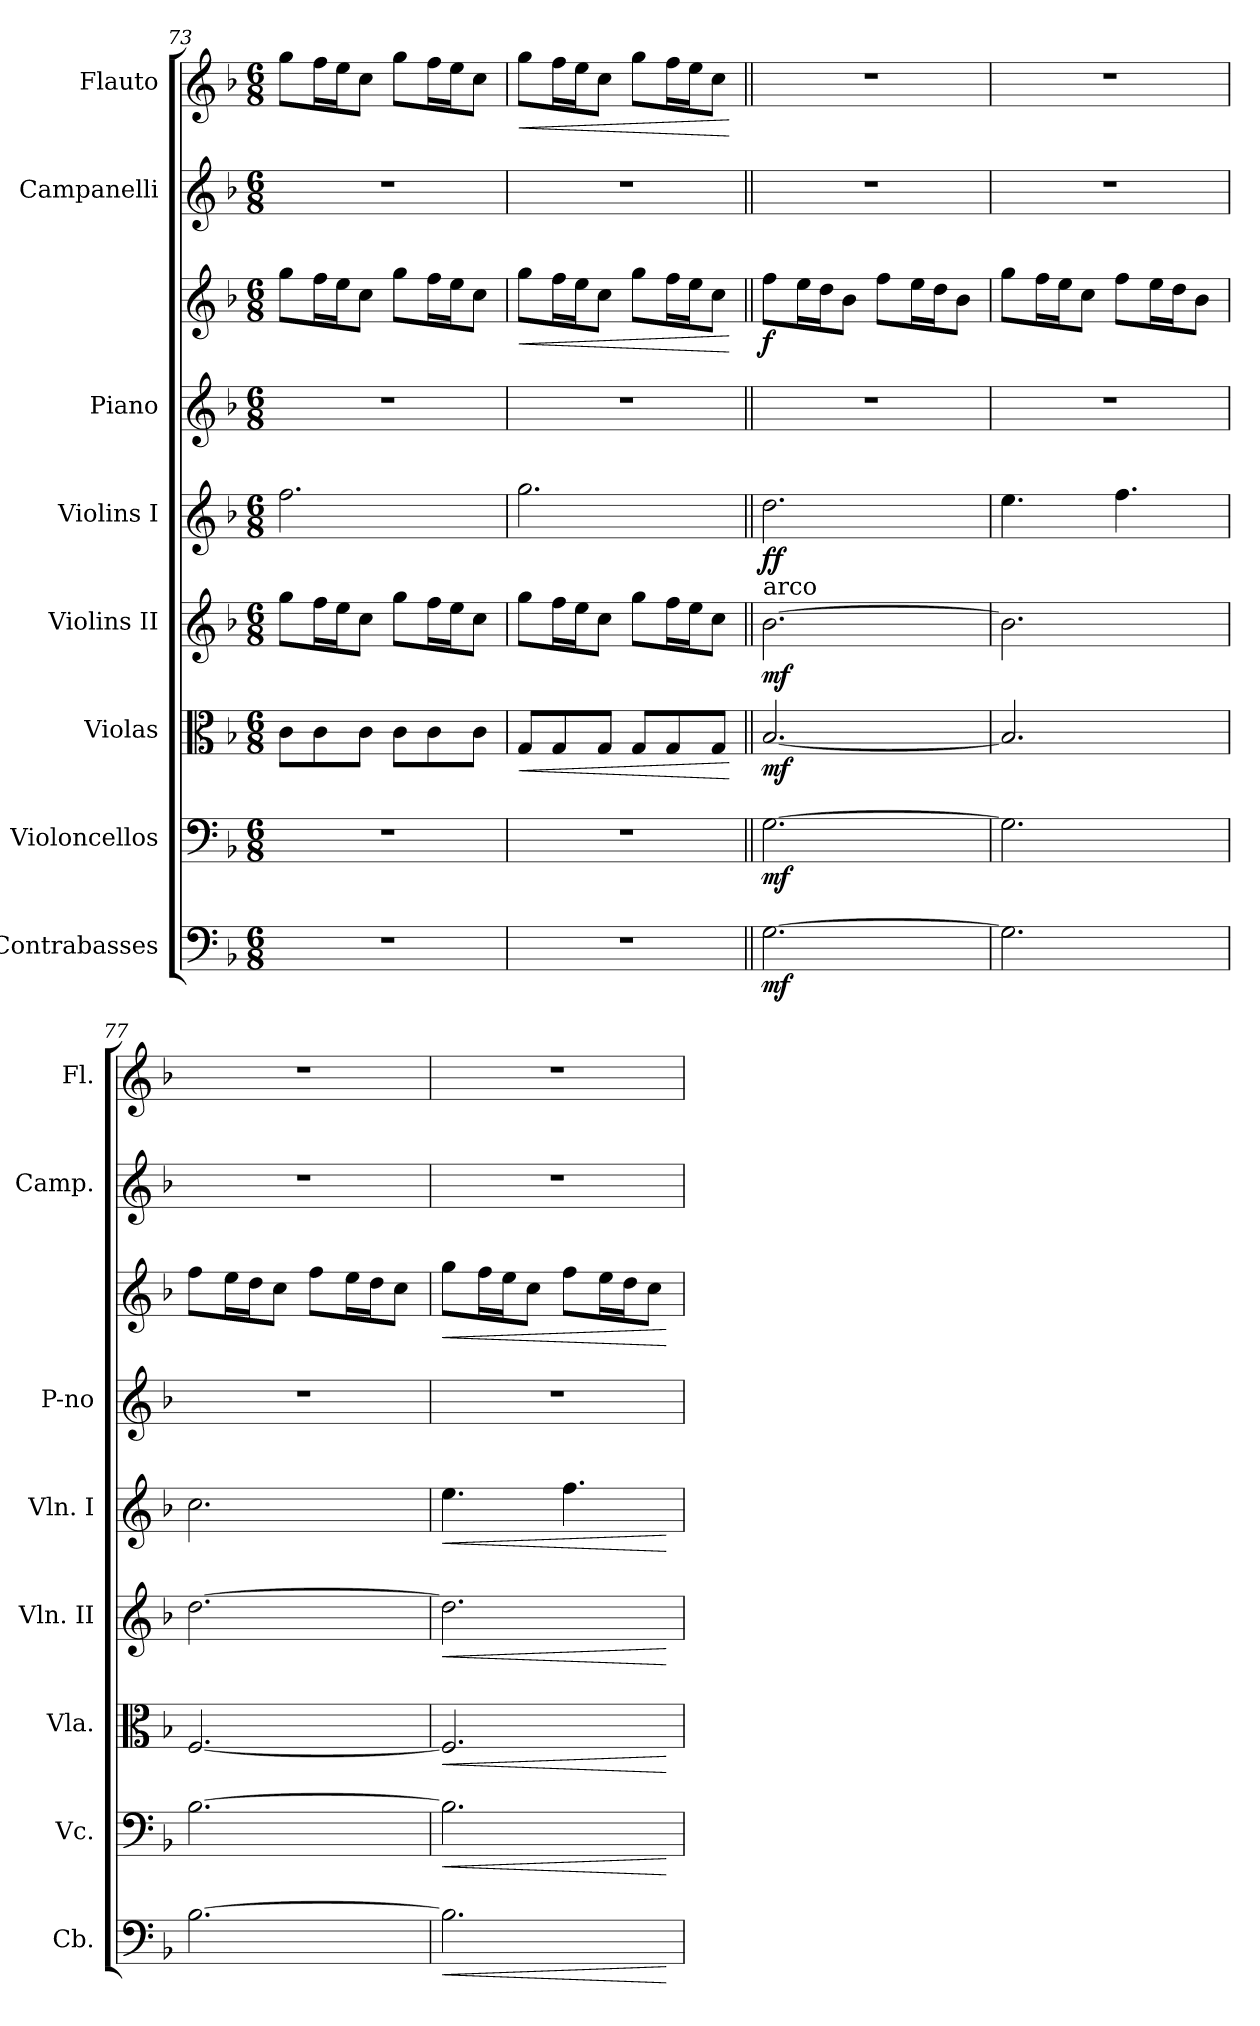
**kern	**dynam	**kern	**dynam	**kern	**dynam	**kern	**dynam	**kern	**dynam	**kern	**kern	**dynam	**kern	**kern	**dynam
*part8	*part8	*part7	*part7	*part6	*part6	*part5	*part5	*part4	*part4	*part3	*part3	*part3	*part2	*part1	*part1
*staff9	*staff9	*staff8	*staff8	*staff7	*staff7	*staff6	*staff6	*staff5	*staff5	*staff4	*staff3	*staff3/4	*staff2	*staff1	*staff1
*I"Contrabasses	*	*I"Violoncellos	*	*I"Violas	*	*I"Violins II	*	*I"Violins I	*	*I"Piano	*	*	*I"Campanelli	*I"Flauto	*
*I'Cb.	*	*I'Vc.	*	*I'Vla.	*	*I'Vln. II	*	*I'Vln. I	*	*I'P-no	*	*	*I'Camp.	*I'Fl.	*
*clefF4	*	*clefF4	*	*clefC3	*	*clefG2	*	*clefG2	*	*clefG2	*clefG2	*	*clefG2	*clefG2	*
*ITrd7c12	*	*	*	*	*	*	*	*	*	*	*	*	*ITrd-14c-24	*	*
*k[b-]	*	*k[b-]	*	*k[b-]	*	*k[b-]	*	*k[b-]	*	*k[b-]	*k[b-]	*	*k[b-]	*k[b-]	*
*M6/8	*	*M6/8	*	*M6/8	*	*M6/8	*	*M6/8	*	*M6/8	*M6/8	*	*M6/8	*M6/8	*
=73	=73	=73	=73	=73	=73	=73	=73	=73	=73	=73	=73	=73	=73	=73	=73
2.r	.	2.r	.	8c\L	.	8gg\L	.	2.ff\	.	2.r	8gg\L	.	2.r	8gg\L	.
.	.	.	.	8c\	.	16ff\L	.	.	.	.	16ff\L	.	.	16ff\L	.
.	.	.	.	.	.	16ee\J	.	.	.	.	16ee\J	.	.	16ee\J	.
.	.	.	.	8c\J	.	8cc\J	.	.	.	.	8cc\J	.	.	8cc\J	.
.	.	.	.	8c\L	.	8gg\L	.	.	.	.	8gg\L	.	.	8gg\L	.
.	.	.	.	8c\	.	16ff\L	.	.	.	.	16ff\L	.	.	16ff\L	.
.	.	.	.	.	.	16ee\J	.	.	.	.	16ee\J	.	.	16ee\J	.
.	.	.	.	8c\J	.	8cc\J	.	.	.	.	8cc\J	.	.	8cc\J	.
=74	=74	=74	=74	=74	=74	=74	=74	=74	=74	=74	=74	=74	=74	=74	=74
!	!	!	!	!	!LO:HP:b	!	!	!	!	!	!	!LO:HP:b	!	!	!LO:HP:b
2.r	.	2.r	.	8G/L	<	8gg\L	.	2.gg\	.	2.r	8gg\L	<	2.r	8gg\L	<
.	.	.	.	8G/	.	16ff\L	.	.	.	.	16ff\L	.	.	16ff\L	.
.	.	.	.	.	.	16ee\J	.	.	.	.	16ee\J	.	.	16ee\J	.
.	.	.	.	8G/J	.	8cc\J	.	.	.	.	8cc\J	.	.	8cc\J	.
.	.	.	.	8G/L	.	8gg\L	.	.	.	.	8gg\L	.	.	8gg\L	.
.	.	.	.	8G/	.	16ff\L	.	.	.	.	16ff\L	.	.	16ff\L	.
.	.	.	.	.	.	16ee\J	.	.	.	.	16ee\J	.	.	16ee\J	.
.	.	.	.	8G/J	.	8cc\J	.	.	.	.	8cc\J	.	.	8cc\J	.
.	.	.	.	.	[	.	.	.	.	.	.	[	.	.	[
!!LO:PB:g=z
=75||	=75||	=75||	=75||	=75||	=75||	=75||	=75||	=75||	=75||	=75||	=75||	=75||	=75||	=75||	=75||
!	!	!	!	!	!	!LO:TX:a:t=arco	!	!	!	!	!	!	!	!	!
!	!LO:DY:b	!	!LO:DY:b	!	!LO:DY:b	!	!LO:DY:b	!	!LO:DY:b	!	!	!LO:DY:b	!	!	!
[2.GG\	mf	[2.G\	mf	[2.B-/	mf	[2.b-\	mf	2.dd\	ff	2.r	8ff\L	f	2.r	2.r	.
.	.	.	.	.	.	.	.	.	.	.	16ee\L	.	.	.	.
.	.	.	.	.	.	.	.	.	.	.	16dd\J	.	.	.	.
.	.	.	.	.	.	.	.	.	.	.	8b-\J	.	.	.	.
.	.	.	.	.	.	.	.	.	.	.	8ff\L	.	.	.	.
.	.	.	.	.	.	.	.	.	.	.	16ee\L	.	.	.	.
.	.	.	.	.	.	.	.	.	.	.	16dd\J	.	.	.	.
.	.	.	.	.	.	.	.	.	.	.	8b-\J	.	.	.	.
=76	=76	=76	=76	=76	=76	=76	=76	=76	=76	=76	=76	=76	=76	=76	=76
2.GG\]	.	2.G\]	.	2.B-/]	.	2.b-\]	.	4.ee\	.	2.r	8gg\L	.	2.r	2.r	.
.	.	.	.	.	.	.	.	.	.	.	16ff\L	.	.	.	.
.	.	.	.	.	.	.	.	.	.	.	16ee\J	.	.	.	.
.	.	.	.	.	.	.	.	.	.	.	8cc\J	.	.	.	.
.	.	.	.	.	.	.	.	4.ff\	.	.	8ff\L	.	.	.	.
.	.	.	.	.	.	.	.	.	.	.	16ee\L	.	.	.	.
.	.	.	.	.	.	.	.	.	.	.	16dd\J	.	.	.	.
.	.	.	.	.	.	.	.	.	.	.	8b-\J	.	.	.	.
=77	=77	=77	=77	=77	=77	=77	=77	=77	=77	=77	=77	=77	=77	=77	=77
[2.BB-\	.	[2.B-\	.	[2.F/	.	[2.dd\	.	2.cc\	.	2.r	8ff\L	.	2.r	2.r	.
.	.	.	.	.	.	.	.	.	.	.	16ee\L	.	.	.	.
.	.	.	.	.	.	.	.	.	.	.	16dd\J	.	.	.	.
.	.	.	.	.	.	.	.	.	.	.	8cc\J	.	.	.	.
.	.	.	.	.	.	.	.	.	.	.	8ff\L	.	.	.	.
.	.	.	.	.	.	.	.	.	.	.	16ee\L	.	.	.	.
.	.	.	.	.	.	.	.	.	.	.	16dd\J	.	.	.	.
.	.	.	.	.	.	.	.	.	.	.	8cc\J	.	.	.	.
=78	=78	=78	=78	=78	=78	=78	=78	=78	=78	=78	=78	=78	=78	=78	=78
!	!LO:HP:b	!	!LO:HP:b	!	!LO:HP:b	!	!LO:HP:b	!	!LO:HP:b	!	!	!LO:HP:b	!	!	!
2.BB-\]	<	2.B-\]	<	2.F/]	<	2.dd\]	<	4.ee\	<	2.r	8gg\L	<	2.r	2.r	.
.	.	.	.	.	.	.	.	.	.	.	16ff\L	.	.	.	.
.	.	.	.	.	.	.	.	.	.	.	16ee\J	.	.	.	.
.	.	.	.	.	.	.	.	.	.	.	8cc\J	.	.	.	.
.	.	.	.	.	.	.	.	4.ff\	.	.	8ff\L	.	.	.	.
.	.	.	.	.	.	.	.	.	.	.	16ee\L	.	.	.	.
.	.	.	.	.	.	.	.	.	.	.	16dd\J	.	.	.	.
.	.	.	.	.	.	.	.	.	.	.	8cc\J	.	.	.	.
.	[	.	[	.	[	.	[	.	[	.	.	[	.	.	.
=	=	=	=	=	=	=	=	=	=	=	=	=	=	=	=
*-	*-	*-	*-	*-	*-	*-	*-	*-	*-	*-	*-	*-	*-	*-	*-
